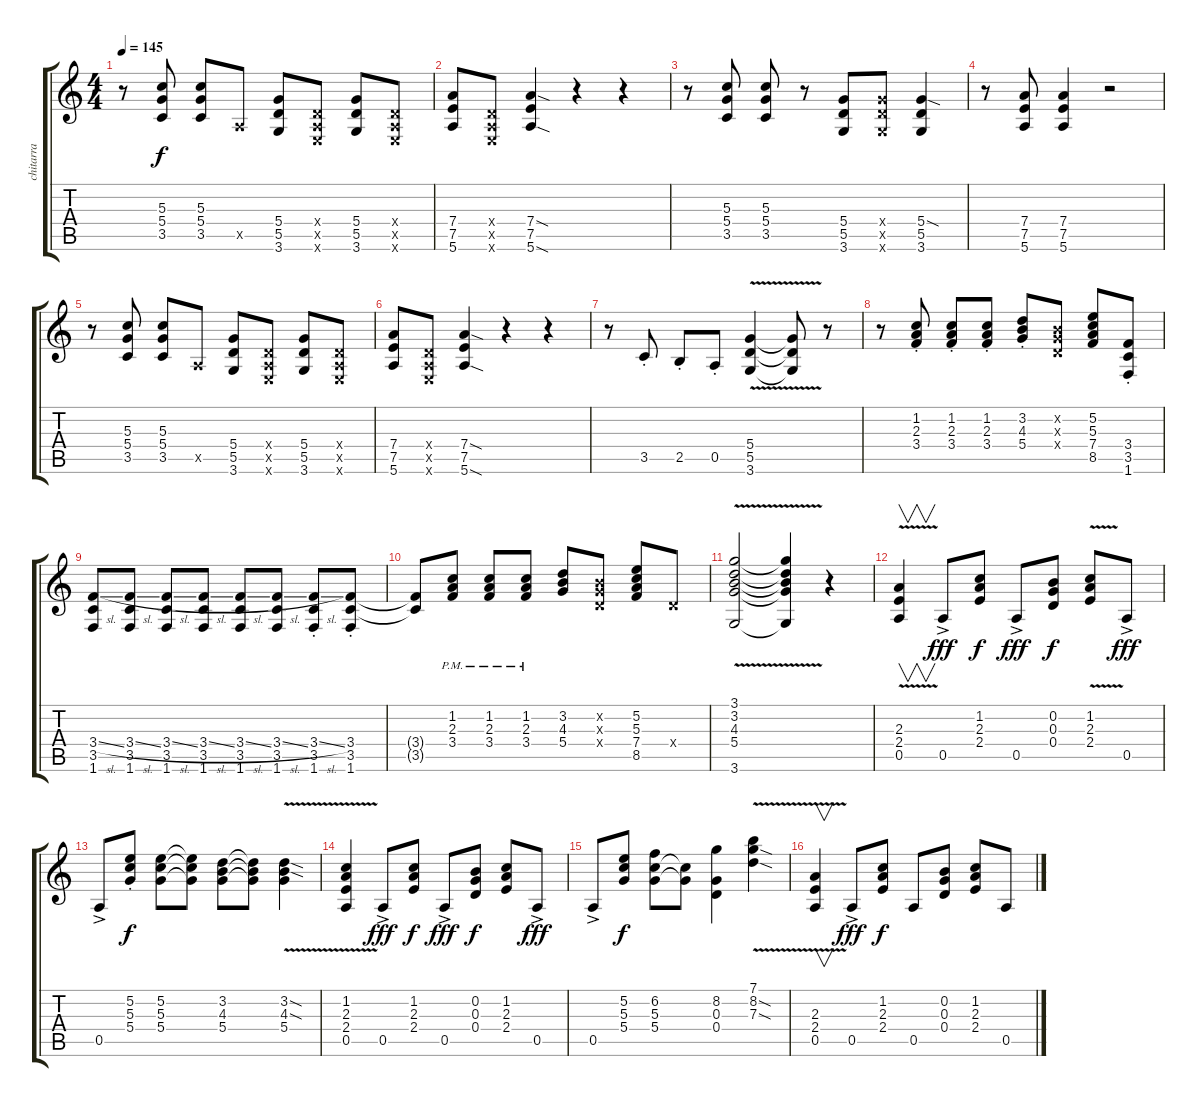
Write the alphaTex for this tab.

\track ("chitarra" "chitarra") {instrument distortionguitar}
\staff {score tabs}
\tuning (E4 B3 G3 D3 A2 E2) {hide}
\ts (4 4)
\tempo 145
\clef g2
\ks c
r.8{dy f} (5.3 5.4 3.5).8 (5.3 5.4 3.5).8 0.5{x}.8 (5.4 5.5 3.6).8 (0.4{x} 0.5{x} 0.6{x}).8 (5.4 5.5 3.6).8 (0.4{x} 0.5{x} 0.6{x}).8 |
(7.4 7.5 5.6).8 (0.4{x} 0.5{x} 0.6{x}).8 (7.4{sod} 7.5 5.6{sod}).4 r.4 r.4 |
r.8 (5.3 5.4 3.5).8 (5.3 5.4 3.5).8 r.8 (5.4 5.5 3.6).8 (5.4{x} 5.5{x} 3.6{x}).8 (5.4{sod} 5.5 3.6).4 |
r.8 (7.4 7.5 5.6).8 (7.4 7.5 5.6).4 r.2 |
r.8 (5.3 5.4 3.5).8 (5.3 5.4 3.5).8 0.5{x}.8 (5.4 5.5 3.6).8 (0.4{x} 0.5{x} 0.6{x}).8 (5.4 5.5 3.6).8 (0.4{x} 0.5{x} 0.6{x}).8 |
(7.4 7.5 5.6).8 (0.4{x} 0.5{x} 0.6{x}).8 (7.4{sod} 7.5 5.6{sod}).4 r.4 r.4 |
r.8 3.5{st}.8 2.5{st}.8 0.5{st}.8 (5.4{v} 5.5 3.6).4 (5.4{t} 5.5{t} 3.6{t}).8 r.8 |
r.8 (1.2{st} 2.3 3.4).8 (1.2{st} 2.3 3.4).8 (1.2{st} 2.3 3.4).8 (3.2{st} 4.3 5.4).8 (0.2{x} 0.3{x} 0.4{x}).8 (5.2 5.3 7.4 8.5).8 (3.4{st} 3.5 1.6).8 |
(3.4{sl} 3.5 1.6).8 (3.4{sl} 3.5 1.6).8 (3.4{sl} 3.5 1.6).8 (3.4{sl} 3.5 1.6).8 (3.4{sl} 3.5 1.6).8 (3.4{sl} 3.5 1.6).8 (3.4{sl} 3.5{st} 1.6).8 (3.4{st} 3.5 1.6).8 |
(3.4{t} 3.5{t}).8 (1.2{pm} 2.3 3.4).8 (1.2{pm} 2.3 3.4).8 (1.2{pm} 2.3 3.4).8 (3.2 4.3 5.4).8 (0.2{x} 0.3{x} 0.4{x}).8 (5.2 5.3 7.4 8.5).8 0.4{x}.8 |
(3.1 3.2 4.3 5.4 3.6{v}).2 (3.1{t} 3.2{t} 4.3{t} 5.4{t} 3.6{t}).4 r.4 |
(2.3{v} 2.4 0.5).4{v} 0.5{ac}.8{dy fff} (1.2 2.3 2.4).8{dy f} 0.5{ac}.8{dy fff} (0.2 0.3 0.4).8{dy f} (1.2{v} 2.3 2.4).8 0.5{ac}.8{dy fff} |
0.5{ac}.8 (5.2{st} 5.3 5.4).8{dy f} (5.2 5.3 5.4).8 (5.2{t} 5.3{t} 5.4{t}).8 (3.2 4.3 5.4).8 (3.2{t} 4.3{t} 5.4{t}).8 (3.2{sod} 4.3{sod} 5.4{v}).4 |
(1.2{v} 2.3 2.4 0.5).4 0.5{ac}.8{dy fff} (1.2 2.3 2.4).8{dy f} 0.5{ac}.8{dy fff} (0.2 0.3 0.4).8{dy f} (1.2 2.3 2.4).8 0.5{ac}.8{dy fff} |
0.5{ac}.8 (5.2 5.3 5.4).8{dy f} (6.2 5.3 5.4).8 (5.3{t} 5.4{t}).8 (8.2 0.3 0.4).4 (7.1{v} 8.2{sod} 7.3{sod}).4 |
(2.3{v} 2.4 0.5).4{v} 0.5{ac}.8{dy fff} (1.2 2.3 2.4).8{dy f} 0.5.8 (0.2 0.3 0.4).8 (1.2 2.3 2.4).8 0.5.8
